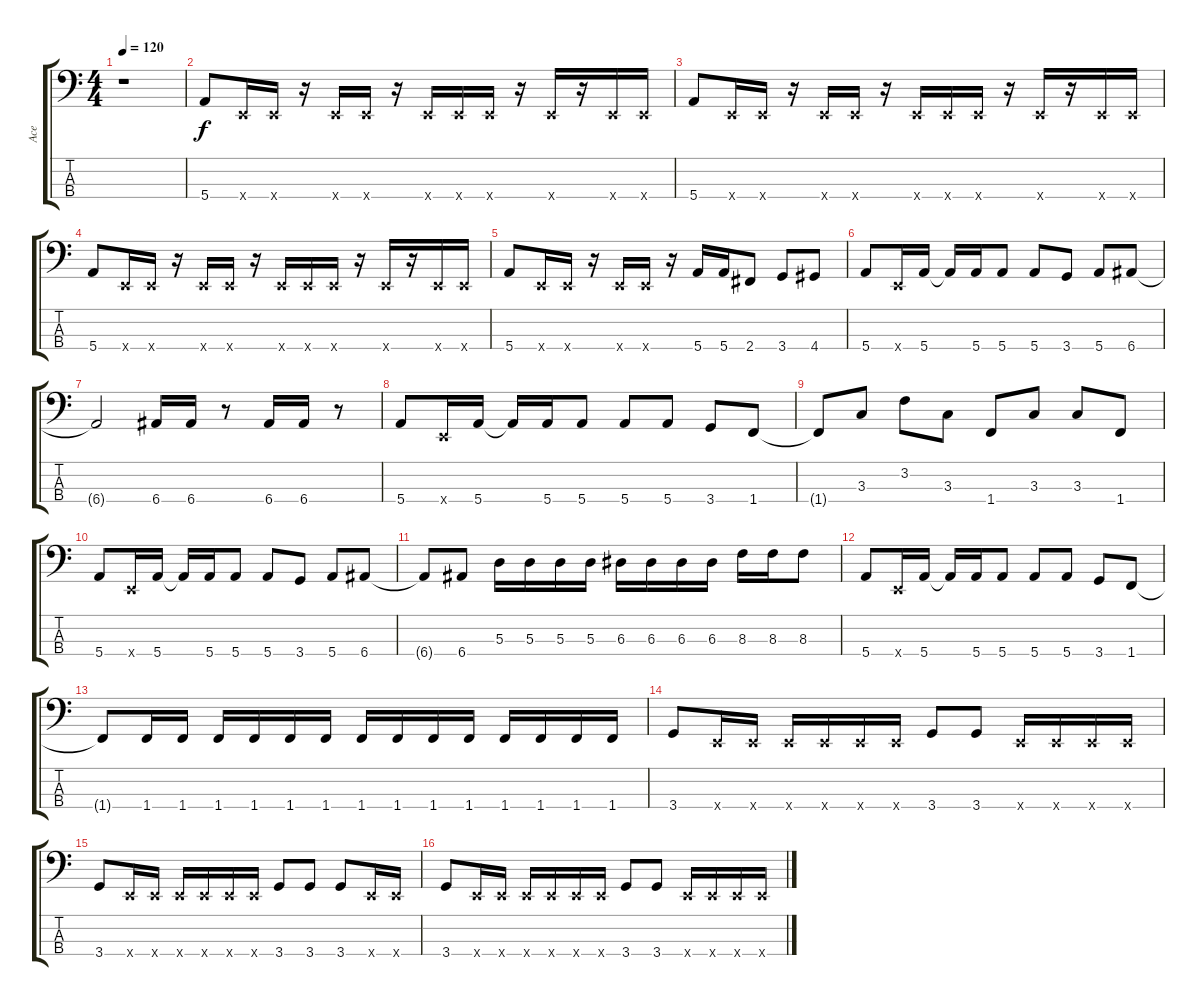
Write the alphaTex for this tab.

\track ("Ace" "Ace") {instrument electricbasspick}
\staff {score tabs}
\tuning (G2 D2 A1 E1) {hide}
\ts (4 4)
\tempo 120
\clef f4
\ks c
r.1{dy f instrument electricbasspick} |
5.4.8 0.4{x}.16 0.4{x}.16 r.16 0.4{x}.16 0.4{x}.16 r.16 0.4{x}.16 0.4{x}.16 0.4{x}.16 r.16 0.4{x}.16 r.16 0.4{x}.16 0.4{x}.16 |
5.4.8 0.4{x}.16 0.4{x}.16 r.16 0.4{x}.16 0.4{x}.16 r.16 0.4{x}.16 0.4{x}.16 0.4{x}.16 r.16 0.4{x}.16 r.16 0.4{x}.16 0.4{x}.16 |
5.4.8 0.4{x}.16 0.4{x}.16 r.16 0.4{x}.16 0.4{x}.16 r.16 0.4{x}.16 0.4{x}.16 0.4{x}.16 r.16 0.4{x}.16 r.16 0.4{x}.16 0.4{x}.16 |
5.4.8 0.4{x}.16 0.4{x}.16 r.16 0.4{x}.16 0.4{x}.16 r.16 5.4.16 5.4.16 2.4.8 3.4.8 4.4.8 |
5.4.8 0.4{x}.16 5.4.16 5.4{t}.16 5.4.16 5.4.8 5.4.8 3.4.8 5.4.8 6.4.8 |
6.4{t}.2 6.4.16 6.4.16 r.8 6.4.16 6.4.16 r.8 |
5.4.8 0.4{x}.16 5.4.16 5.4{t}.16 5.4.16 5.4.8 5.4.8 5.4.8 3.4.8 1.4.8 |
1.4{t}.8 3.3.8 3.2.8 3.3.8 1.4.8 3.3.8 3.3.8 1.4.8 |
5.4.8 0.4{x}.16 5.4.16 5.4{t}.16 5.4.16 5.4.8 5.4.8 3.4.8 5.4.8 6.4.8 |
6.4{t}.8 6.4.8 5.3.16 5.3.16 5.3.16 5.3.16 6.3.16 6.3.16 6.3.16 6.3.16 8.3.16 8.3.16 8.3.8 |
5.4.8 0.4{x}.16 5.4.16 5.4{t}.16 5.4.16 5.4.8 5.4.8 5.4.8 3.4.8 1.4.8 |
1.4{t}.8 1.4.16 1.4.16 1.4.16 1.4.16 1.4.16 1.4.16 1.4.16 1.4.16 1.4.16 1.4.16 1.4.16 1.4.16 1.4.16 1.4.16 |
3.4.8 0.4{x}.16 0.4{x}.16 0.4{x}.16 0.4{x}.16 0.4{x}.16 0.4{x}.16 3.4.8 3.4.8 0.4{x}.16 0.4{x}.16 0.4{x}.16 0.4{x}.16 |
3.4.8 0.4{x}.16 0.4{x}.16 0.4{x}.16 0.4{x}.16 0.4{x}.16 0.4{x}.16 3.4.8 3.4.8 3.4.8 0.4{x}.16 0.4{x}.16 |
3.4.8 0.4{x}.16 0.4{x}.16 0.4{x}.16 0.4{x}.16 0.4{x}.16 0.4{x}.16 3.4.8 3.4.8 0.4{x}.16 0.4{x}.16 0.4{x}.16 0.4{x}.16
